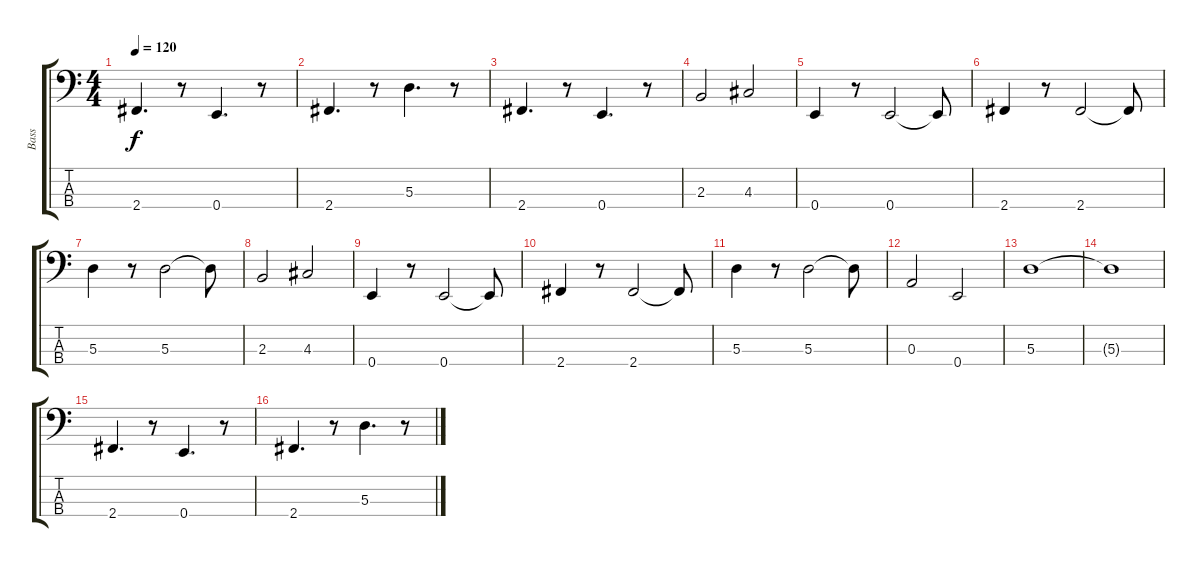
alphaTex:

\track ("Bass" "Bass") {instrument electricbassfinger}
\staff {score tabs}
\tuning (G2 D2 A1 E1) {hide}
\ts (4 4)
\tempo 120
\clef f4
\ks c
2.4.4{d dy f} r.8 0.4.4{d} r.8 |
2.4.4{d} r.8 5.3.4{d} r.8 |
2.4.4{d} r.8 0.4.4{d} r.8 |
2.3.2 4.3.2 |
0.4.4 r.8 0.4.2 0.4{t}.8 |
2.4.4 r.8 2.4.2 2.4{t}.8 |
5.3.4 r.8 5.3.2 5.3{t}.8 |
2.3.2 4.3.2 |
0.4.4 r.8 0.4.2 0.4{t}.8 |
2.4.4 r.8 2.4.2 2.4{t}.8 |
5.3.4 r.8 5.3.2 5.3{t}.8 |
0.3.2 0.4.2 |
5.3.1 |
5.3{t}.1 |
2.4.4{d} r.8 0.4.4{d} r.8 |
2.4.4{d} r.8 5.3.4{d} r.8
